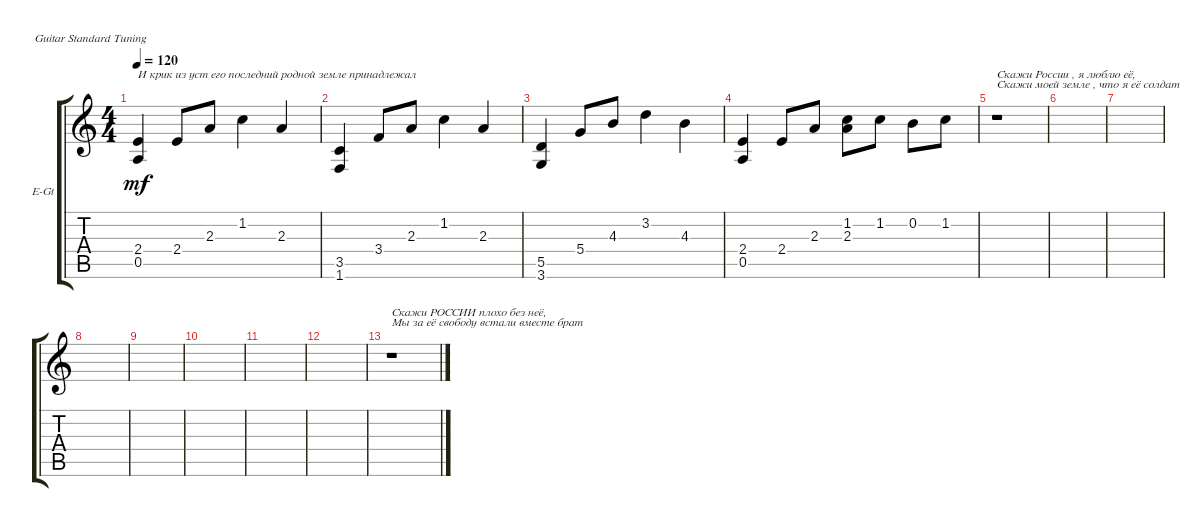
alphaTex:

\bracketExtendMode groupsimilarinstruments
\firstSystemTrackNameOrientation horizontal
\otherSystemsTrackNameOrientation horizontal
\track ("Акустика" "E-Gt") {instrument electricguitarclean}
\staff {score tabs}
\tuning (E4 B3 G3 D3 A2 E2)
\ts (4 4)
\tempo 120
\clef g2
\ks c
(0.5 2.4).4{txt "И крик из уст его последний родной земле принадлежал" dy mf} 2.4.8 2.3.8 1.2.4 2.3.4 |
(1.6 3.5).4 3.4.8 2.3.8 1.2.4 2.3.4 |
(3.6 5.5).4 5.4.8 4.3.8 3.2.4 4.3.4 |
(0.5 2.4).4 2.4.8 2.3.8 (1.2 2.3).8 1.2.8 0.2.8 1.2.8 |
r.1{txt "Скажи России , я люблю её,\nСкажи моей земле , что я её солдат\n"} |
|
|
|
|
|
|
|
r.1{txt "Скажи РОССИИ плохо без неё,\nМы за её свободу встали вместе брат\n"}
